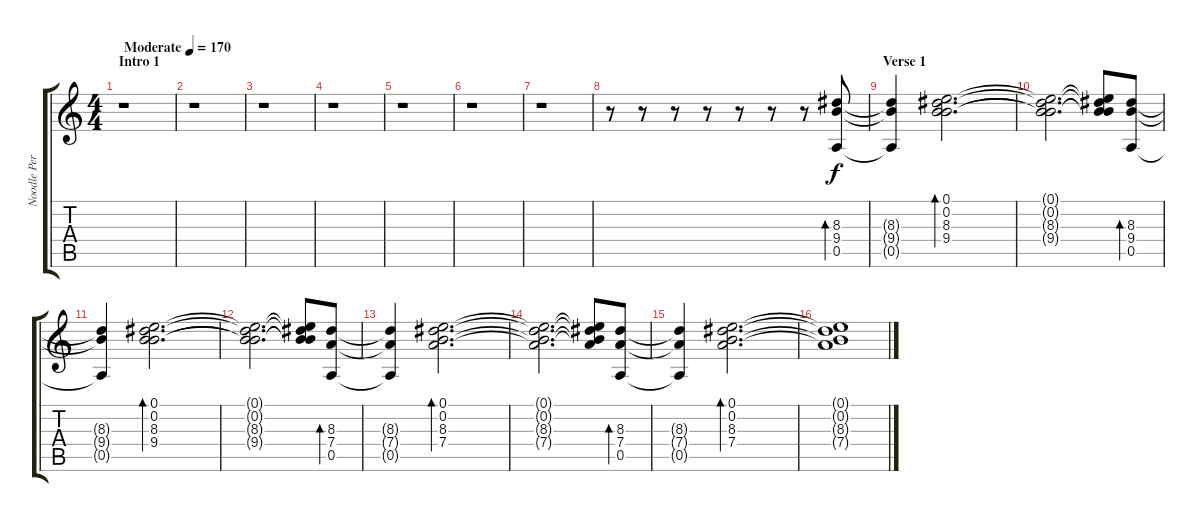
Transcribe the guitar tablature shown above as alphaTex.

\track ("Noodle Perez" "Noodle Per") {instrument electricguitarclean}
\staff {score tabs}
\tuning (E4 B3 G3 D3 A2 D2) {hide}
\ts (4 4)
\section ("" "Intro 1")
\tempo (170 "Moderate")
\clef g2
\ks c
r.1{dy f instrument electricguitarclean} |
r.1 |
r.1 |
r.1 |
r.1 |
r.1 |
r.1 |
r.8 r.8 r.8 r.8 r.8 r.8 r.8 (8.3 9.4 0.5).8{bd 120} |
\section ("" "Verse 1")
(8.3{t} 9.4{t} 0.5{t}).4 (0.1 0.2 8.3 9.4).2{d bd 120} |
(0.1{t} 0.2{t} 8.3{t} 9.4{t}).2{d} (0.1{t} 0.2{t} 8.3{t} 9.4{t}).8 (8.3 9.4 0.5).8{bd 120} |
(8.3{t} 9.4{t} 0.5{t}).4 (0.1 0.2 8.3 9.4).2{d bd 120} |
(0.1{t} 0.2{t} 8.3{t} 9.4{t}).2{d} (0.1{t} 0.2{t} 8.3{t} 9.4{t}).8 (8.3 7.4 0.5).8{bd 120} |
(8.3{t} 7.4{t} 0.5{t}).4 (0.1 0.2 8.3 7.4).2{d bd 120} |
(0.1{t} 0.2{t} 8.3{t} 7.4{t}).2{d} (0.1{t} 0.2{t} 8.3{t} 7.4{t}).8 (8.3 7.4 0.5).8{bd 120} |
(8.3{t} 7.4{t} 0.5{t}).4 (0.1 0.2 8.3 7.4).2{d bd 120} |
(0.1{t} 0.2{t} 8.3{t} 7.4{t}).1
